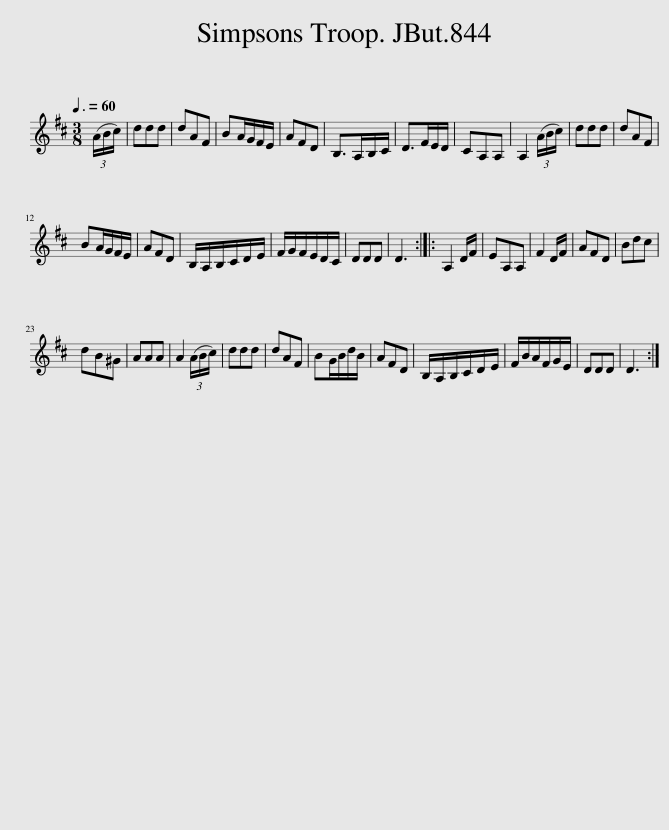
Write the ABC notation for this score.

X:1
L:1/8
Q:3/8=60
M:3/8
I:linebreak $
K:D
V:1 treble
V:1
 (3(A/B/c/) | ddd | dAF | BA/G/F/E/ | AFD | %5
 B,>A,B,/C/ | D>FE/D/ | CA,A, | A,2 (3(A/B/c/) | ddd | %10
 dAF |$ BA/G/F/E/ | AFD | B,/A,/B,/C/D/E/ | F/G/F/E/D/C/ | %15
 DDD | D3 :: A,2 D/F/ | EA,A, | F2 D/F/ | %20
 AFD | Bdc |$ dB^G | AAA | A2 (3(A/B/c/) | %25
 ddd | dAF | BG/B/d/B/ | AFD | B,/A,/B,/C/D/E/ | %30
 F/B/A/F/G/E/ | DDD | D3 :| %33
